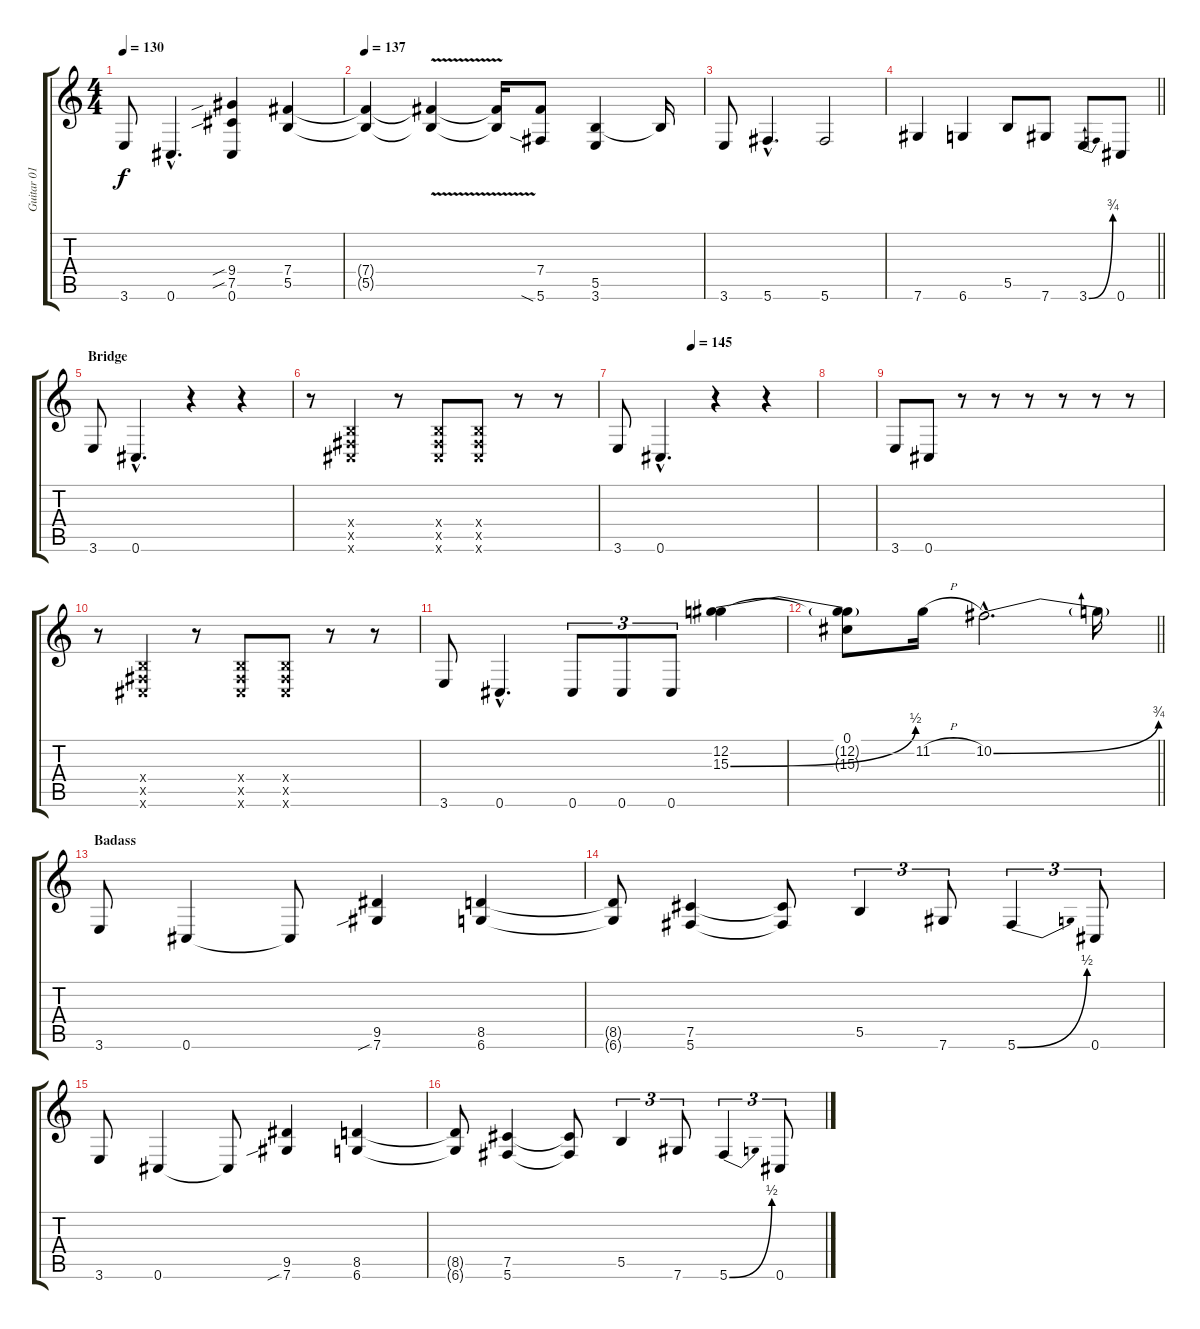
\track ("Guitar 01" "Guitar 01") {instrument distortionguitar}
\staff {score tabs}
\tuning (Db4 Ab3 E3 B2 Gb2 Db2) {hide}
\ts (4 4)
\tempo 130
\clef g2
\ks c
3.6.8{dy f} 0.6{hac}.4{d} (9.4{sib} 7.5{sib} 0.6).4 (7.4 5.5).4 |
\tempo 137
(7.4{t} 5.5{t}).4 (7.4{v t} 5.5{v t}).4 (7.4{t} 5.5{t}).16 (7.4 5.6{sia}).8 (5.5 3.6).4 5.5{t}.16 |
3.6.8 5.6{hac}.4{d} 5.6.2 |
\barLineRight lightlight
7.6.4 6.6.4 5.5.8 7.6.8 3.6{be (bend 0 0 60 3)}.8 0.6.8 |
\section ("" "Bridge")
3.6.8 0.6{hac}.4{d} r.4 r.4 |
r.8 (0.4{x} 0.5{x} 0.6{x}).4 r.8 (0.4{x} 0.5{x} 0.6{x}).8 (0.4{x} 0.5{x} 0.6{x}).8 r.8 r.8 |
\tempo (145 0.375)
3.6.8 0.6{hac}.4{d} r.4 r.4 |
|
3.6.8 0.6.8 r.8 r.8 r.8 r.8 r.8 r.8 |
r.8 (0.4{x} 0.5{x} 0.6{x}).4 r.8 (0.4{x} 0.5{x} 0.6{x}).8 (0.4{x} 0.5{x} 0.6{x}).8 r.8 r.8 |
3.6.8 0.6{hac}.4{d} 0.6.8{tu (3 2)} 0.6.8{tu (3 2)} 0.6.8{tu (3 2)} (12.2 15.3{be (bend 0 0 60 2)}).4 |
\barLineRight lightlight
(0.1 12.2{t} 15.3{t}).8 11.2{h}.16 10.2{be (bend 0 0 60 3) hac}.2{d} 10.2{t}.16 |
\section ("" "Badass")
3.6.8 0.6.4 0.6{t}.8 (9.5 7.6{sib}).4 (8.5 6.6).4 |
(8.5{t} 6.6{t}).8 (7.5 5.6).4 (7.5{t} 5.6{t}).8 5.5.4{tu (3 2)} 7.6.8{tu (3 2)} 5.6{be (bend 0 0 60 2)}.4{tu (3 2)} 0.6.8{tu (3 2)} |
3.6.8 0.6.4 0.6{t}.8 (9.5 7.6{sib}).4 (8.5 6.6).4 |
(8.5{t} 6.6{t}).8 (7.5 5.6).4 (7.5{t} 5.6{t}).8 5.5.4{tu (3 2)} 7.6.8{tu (3 2)} 5.6{be (bend 0 0 60 2)}.4{tu (3 2)} 0.6.8{tu (3 2)}
